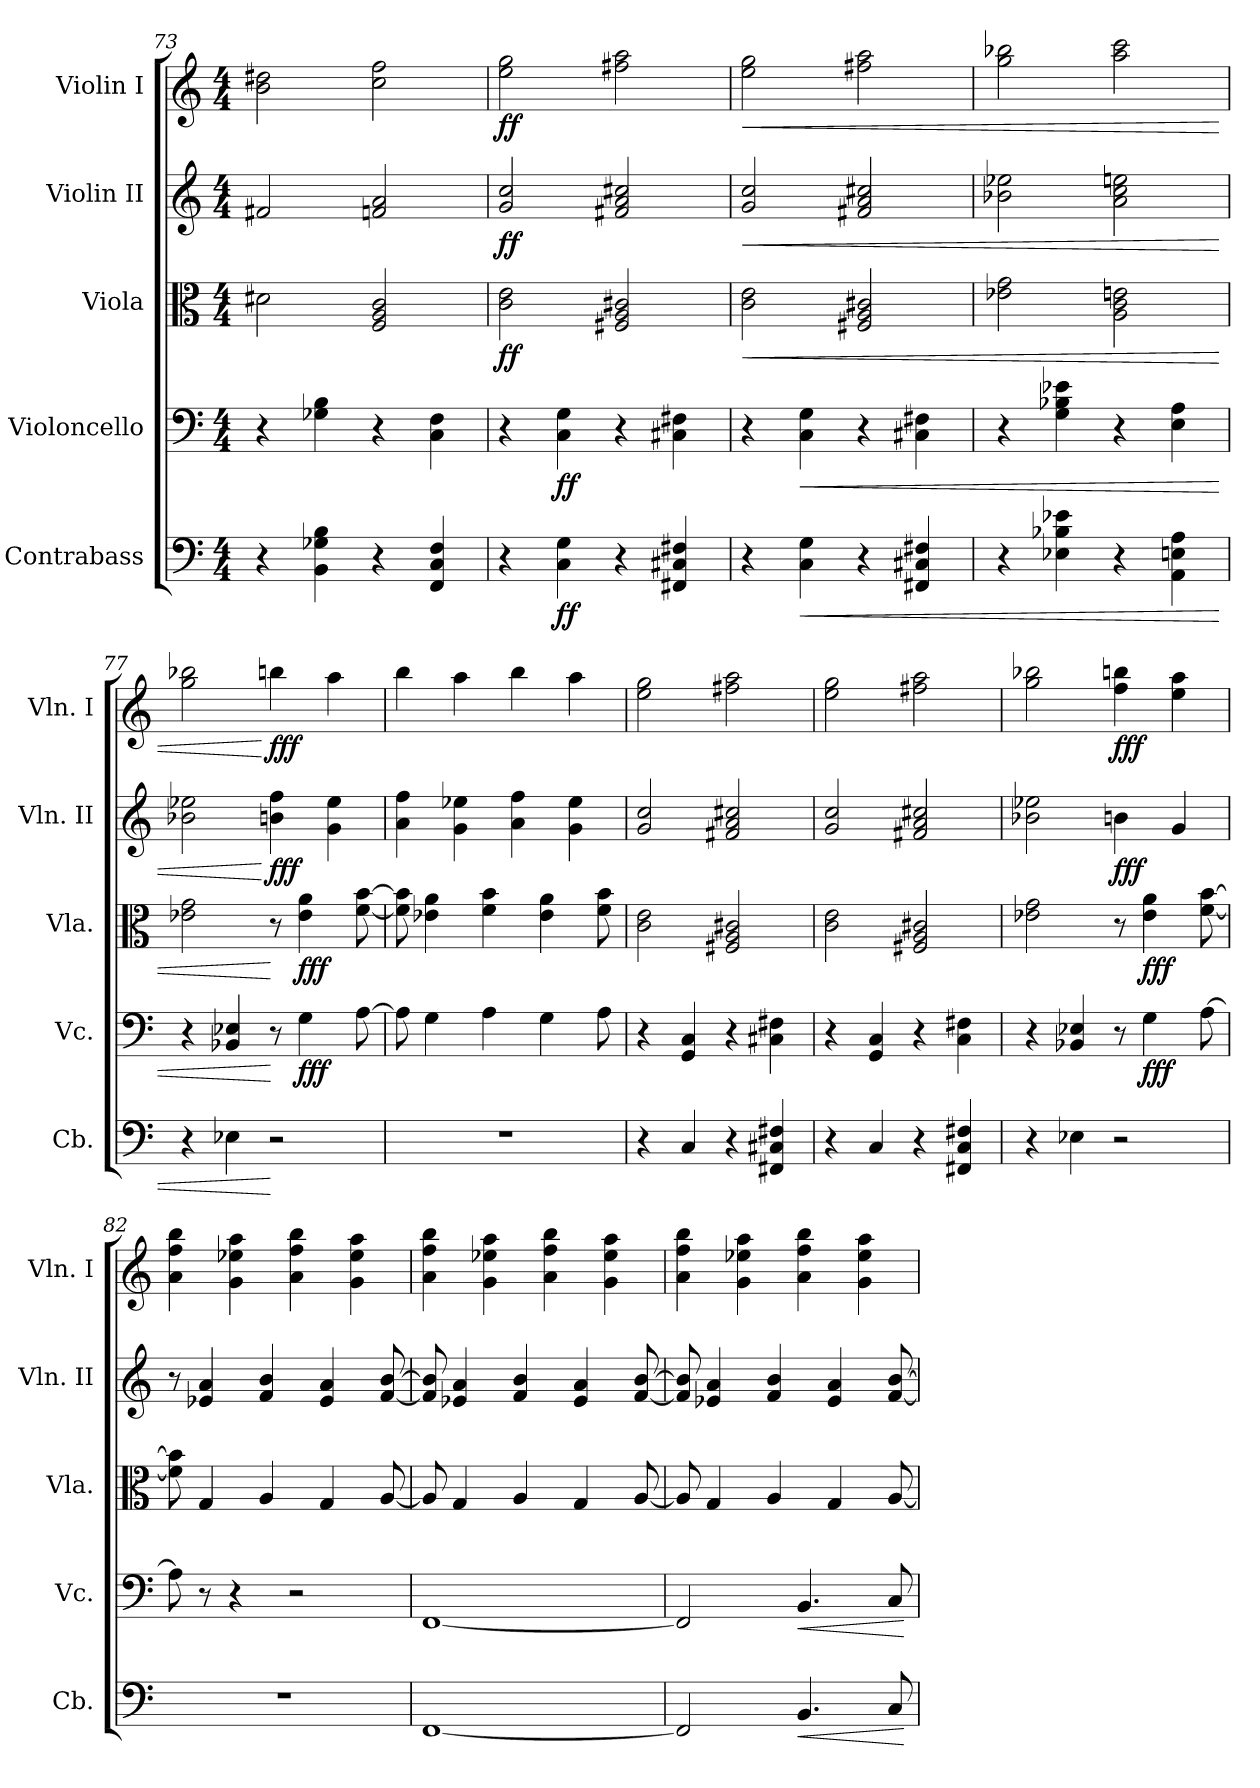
**kern	**dynam	**kern	**dynam	**kern	**dynam	**kern	**dynam	**kern	**dynam
*part5	*part5	*part4	*part4	*part3	*part3	*part2	*part2	*part1	*part1
*staff5	*staff5	*staff4	*staff4	*staff3	*staff3	*staff2	*staff2	*staff1	*staff1
*I"Contrabass	*	*I"Violoncello	*	*I"Viola	*	*I"Violin II	*	*I"Violin I	*
*I'Cb.	*	*I'Vc.	*	*I'Vla.	*	*I'Vln. II	*	*I'Vln. I	*
*clefF4	*	*clefF4	*	*clefC3	*	*clefG2	*	*clefG2	*
*ITrd7c12	*	*	*	*	*	*	*	*	*
*k[]	*	*k[]	*	*k[]	*	*k[]	*	*k[]	*
*M4/4	*	*M4/4	*	*M4/4	*	*M4/4	*	*M4/4	*
=73	=73	=73	=73	=73	=73	=73	=73	=73	=73
4r	.	4r	.	2d#X\	.	2f#X/	.	2b\ 2dd#X\	.
4BBB\ 4GG-X\ 4BB\	.	4G-X\ 4B\	.	.	.	.	.	.	.
4r	.	4r	.	2F/ 2A/ 2c/	.	2fn/ 2a/	.	2cc\ 2ff\	.
4FFF/ 4CC/ 4FF/	.	4C\ 4F\	.	.	.	.	.	.	.
!!LO:PB:g=z
=74	=74	=74	=74	=74	=74	=74	=74	=74	=74
!	!	!	!	!	!LO:DY:b	!	!LO:DY:b	!	!LO:DY:b
4r	.	4r	.	2c\ 2e\	ff	2g/ 2cc/	ff	2ee\ 2gg\	ff
!	!LO:DY:b	!	!LO:DY:b	!	!	!	!	!	!
4CC\ 4GG\	ff	4C\ 4G\	ff	.	.	.	.	.	.
4r	.	4r	.	2F#X/ 2A/ 2c#X/	.	2f#X/ 2a/ 2cc#X/	.	2ff#X\ 2aa\	.
4FFF#X/ 4CC#X/ 4FF#X/	.	4C#X\ 4F#X\	.	.	.	.	.	.	.
=75	=75	=75	=75	=75	=75	=75	=75	=75	=75
!	!	!	!	!	!LO:HP:b	!	!LO:HP:b	!	!LO:HP:b
4r	.	4r	.	2c\ 2e\	<	2g/ 2cc/	<	2ee\ 2gg\	<
!	!LO:HP:b	!	!LO:HP:b	!	!	!	!	!	!
4CC\ 4GG\	<	4C\ 4G\	<	.	.	.	.	.	.
4r	.	4r	.	2F#X/ 2A/ 2c#X/	.	2f#X/ 2a/ 2cc#X/	.	2ff#X\ 2aa\	.
4FFF#X/ 4CC#X/ 4FF#X/	.	4C#X\ 4F#X\	.	.	.	.	.	.	.
=76	=76	=76	=76	=76	=76	=76	=76	=76	=76
4r	.	4r	.	2e-X\ 2g\	.	2b-X\ 2ee-X\	.	2gg\ 2bb-X\	.
4EE-X\ 4BB-X\ 4E-X\	.	4G\ 4B-X\ 4e-X\	.	.	.	.	.	.	.
4r	.	4r	.	2A\ 2c\ 2en\	.	2a\ 2cc\ 2een\	.	2aa\ 2ccc\	.
4AAA\ 4EEn\ 4AA\	.	4E\ 4A\	.	.	.	.	.	.	.
=77	=77	=77	=77	=77	=77	=77	=77	=77	=77
4r	.	4r	.	2e-X\ 2g\	.	2b-X\ 2ee-X\	.	2gg\ 2bb-X\	.
4EE-X\	.	4BB-X/ 4E-X/	.	.	.	.	.	.	.
*	*	*	*	*	*	*	*	*MM70	*
!	!	!	!	!	!	!	!LO:DY:n=1:b	!	!LO:DY:n=1:b
2r	[	8r	[	8r	[	4bn\ 4ff\	[ fff	4bbn\	[ fff
!	!	!	!LO:DY:b	!	!LO:DY:b	!	!	!	!
.	.	4G\	fff	4e-\ 4a\	fff	.	.	.	.
.	.	.	.	.	.	4g\ 4ee-\	.	4aa\	.
.	.	[8A\	.	[8f\ [8b\	.	.	.	.	.
=78	=78	=78	=78	=78	=78	=78	=78	=78	=78
1r	.	8A\]	.	8f\] 8b\]	.	4a\ 4ff\	.	4bb\	.
.	.	4G\	.	4e-X\ 4a\	.	.	.	.	.
.	.	.	.	.	.	4g\ 4ee-X\	.	4aa\	.
.	.	4A\	.	4f\ 4b\	.	.	.	.	.
.	.	.	.	.	.	4a\ 4ff\	.	4bb\	.
.	.	4G\	.	4e-\ 4a\	.	.	.	.	.
.	.	.	.	.	.	4g\ 4ee-\	.	4aa\	.
.	.	8A\	.	8f\ 8b\	.	.	.	.	.
=79	=79	=79	=79	=79	=79	=79	=79	=79	=79
*	*	*	*	*	*	*	*	*MM65	*
4r	.	4r	.	2c\ 2e\	.	2g/ 2cc/	.	2ee\ 2gg\	.
4CC/	.	4GG/ 4C/	.	.	.	.	.	.	.
4r	.	4r	.	2F#X/ 2A/ 2c#X/	.	2f#X/ 2a/ 2cc#X/	.	2ff#X\ 2aa\	.
4FFF#X/ 4CC#X/ 4FF#X/	.	4C#X\ 4F#X\	.	.	.	.	.	.	.
!!LO:LB:g=z
=80	=80	=80	=80	=80	=80	=80	=80	=80	=80
4r	.	4r	.	2c\ 2e\	.	2g/ 2cc/	.	2ee\ 2gg\	.
4CC/	.	4GG/ 4C/	.	.	.	.	.	.	.
4r	.	4r	.	2F#X/ 2A/ 2c#X/	.	2f#X/ 2a/ 2cc#X/	.	2ff#X\ 2aa\	.
4FFF#X/ 4CC/ 4FF#X/	.	4C\ 4F#X\	.	.	.	.	.	.	.
=81	=81	=81	=81	=81	=81	=81	=81	=81	=81
4r	.	4r	.	2e-X\ 2g\	.	2b-X\ 2ee-X\	.	2gg\ 2bb-X\	.
4EE-X\	.	4BB-X/ 4E-X/	.	.	.	.	.	.	.
*	*	*	*	*	*	*	*	*MM70	*
!	!	!	!	!	!	!	!LO:DY:b	!	!LO:DY:b
2r	.	8r	.	8r	.	4bn\	fff	4ff\ 4bbn\	fff
!	!	!	!LO:DY:b	!	!LO:DY:b	!	!	!	!
.	.	4G\	fff	4e-\ 4a\	fff	.	.	.	.
.	.	.	.	.	.	4g/	.	4ee\ 4aa\	.
.	.	[8A\	.	[8f\ [8b\	.	.	.	.	.
=82	=82	=82	=82	=82	=82	=82	=82	=82	=82
1r	.	8A\]	.	8f\] 8b\]	.	8r	.	4a\ 4ff\ 4bb\	.
.	.	8r	.	4G/	.	4e-X/ 4a/	.	.	.
.	.	4r	.	.	.	.	.	4g\ 4ee-X\ 4aa\	.
.	.	.	.	4A/	.	4f/ 4b/	.	.	.
.	.	2r	.	.	.	.	.	4a\ 4ff\ 4bb\	.
.	.	.	.	4G/	.	4e-/ 4a/	.	.	.
.	.	.	.	.	.	.	.	4g\ 4ee-\ 4aa\	.
.	.	.	.	[8A/	.	[8f/ [8b/	.	.	.
=83	=83	=83	=83	=83	=83	=83	=83	=83	=83
[1FFF	.	[1FF	.	8A/]	.	8f/] 8b/]	.	4a\ 4ff\ 4bb\	.
.	.	.	.	4G/	.	4e-X/ 4a/	.	.	.
.	.	.	.	.	.	.	.	4g\ 4ee-X\ 4aa\	.
.	.	.	.	4A/	.	4f/ 4b/	.	.	.
.	.	.	.	.	.	.	.	4a\ 4ff\ 4bb\	.
.	.	.	.	4G/	.	4e-/ 4a/	.	.	.
.	.	.	.	.	.	.	.	4g\ 4ee-\ 4aa\	.
.	.	.	.	[8A/	.	[8f/ [8b/	.	.	.
=84	=84	=84	=84	=84	=84	=84	=84	=84	=84
2FFF/]	.	2FF/]	.	8A/]	.	8f/] 8b/]	.	4a\ 4ff\ 4bb\	.
.	.	.	.	4G/	.	4e-X/ 4a/	.	.	.
.	.	.	.	.	.	.	.	4g\ 4ee-X\ 4aa\	.
.	.	.	.	4A/	.	4f/ 4b/	.	.	.
!	!LO:HP:b	!	!LO:HP:b	!	!	!	!	!	!
4.BBB/	<	4.BB/	<	.	.	.	.	4a\ 4ff\ 4bb\	.
.	.	.	.	4G/	.	4e-/ 4a/	.	.	.
.	.	.	.	.	.	.	.	4g\ 4ee-\ 4aa\	.
8CC/	.	8C/	.	[8A/	.	[8f/ [8b/	.	.	.
.	[	.	[	.	.	.	.	.	.
=	=	=	=	=	=	=	=	=	=
*-	*-	*-	*-	*-	*-	*-	*-	*-	*-
